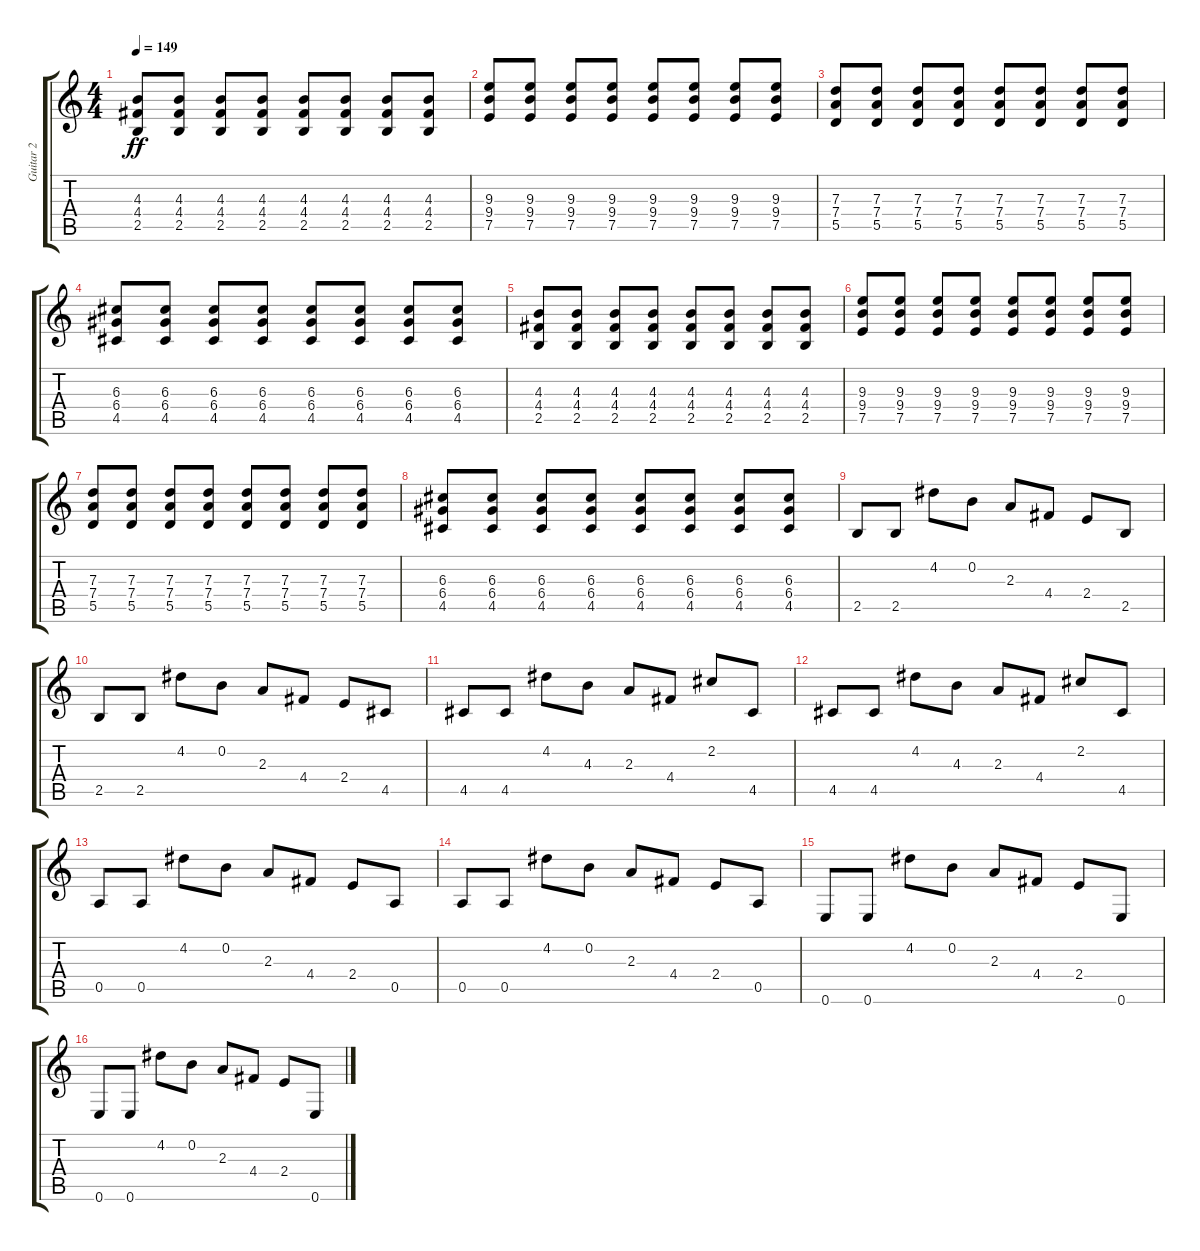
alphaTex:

\track ("Guitar 2" "Guitar 2") {instrument distortionguitar}
\staff {score tabs}
\tuning (E4 B3 G3 D3 A2 E2) {hide}
\ts (4 4)
\tempo 149
\clef g2
\ks c
(4.3 4.4 2.5).8{dy ff} (4.3 4.4 2.5).8 (4.3 4.4 2.5).8 (4.3 4.4 2.5).8 (4.3 4.4 2.5).8 (4.3 4.4 2.5).8 (4.3 4.4 2.5).8 (4.3 4.4 2.5).8 |
(9.3 9.4 7.5).8 (9.3 9.4 7.5).8 (9.3 9.4 7.5).8 (9.3 9.4 7.5).8 (9.3 9.4 7.5).8 (9.3 9.4 7.5).8 (9.3 9.4 7.5).8 (9.3 9.4 7.5).8 |
(7.3 7.4 5.5).8 (7.3 7.4 5.5).8 (7.3 7.4 5.5).8 (7.3 7.4 5.5).8 (7.3 7.4 5.5).8 (7.3 7.4 5.5).8 (7.3 7.4 5.5).8 (7.3 7.4 5.5).8 |
(6.3 6.4 4.5).8 (6.3 6.4 4.5).8 (6.3 6.4 4.5).8 (6.3 6.4 4.5).8 (6.3 6.4 4.5).8 (6.3 6.4 4.5).8 (6.3 6.4 4.5).8 (6.3 6.4 4.5).8 |
(4.3 4.4 2.5).8 (4.3 4.4 2.5).8 (4.3 4.4 2.5).8 (4.3 4.4 2.5).8 (4.3 4.4 2.5).8 (4.3 4.4 2.5).8 (4.3 4.4 2.5).8 (4.3 4.4 2.5).8 |
(9.3 9.4 7.5).8 (9.3 9.4 7.5).8 (9.3 9.4 7.5).8 (9.3 9.4 7.5).8 (9.3 9.4 7.5).8 (9.3 9.4 7.5).8 (9.3 9.4 7.5).8 (9.3 9.4 7.5).8 |
(7.3 7.4 5.5).8 (7.3 7.4 5.5).8 (7.3 7.4 5.5).8 (7.3 7.4 5.5).8 (7.3 7.4 5.5).8 (7.3 7.4 5.5).8 (7.3 7.4 5.5).8 (7.3 7.4 5.5).8 |
(6.3 6.4 4.5).8 (6.3 6.4 4.5).8 (6.3 6.4 4.5).8 (6.3 6.4 4.5).8 (6.3 6.4 4.5).8 (6.3 6.4 4.5).8 (6.3 6.4 4.5).8 (6.3 6.4 4.5).8 |
2.5.8 2.5.8 4.2.8 0.2.8 2.3.8 4.4.8 2.4.8 2.5.8 |
2.5.8 2.5.8 4.2.8 0.2.8 2.3.8 4.4.8 2.4.8 4.5.8 |
4.5.8 4.5.8 4.2.8 4.3.8 2.3.8 4.4.8 2.2.8 4.5.8 |
4.5.8 4.5.8 4.2.8 4.3.8 2.3.8 4.4.8 2.2.8 4.5.8 |
0.5.8 0.5.8 4.2.8 0.2.8 2.3.8 4.4.8 2.4.8 0.5.8 |
0.5.8 0.5.8 4.2.8 0.2.8 2.3.8 4.4.8 2.4.8 0.5.8 |
0.6.8 0.6.8 4.2.8 0.2.8 2.3.8 4.4.8 2.4.8 0.6.8 |
0.6.8 0.6.8 4.2.8 0.2.8 2.3.8 4.4.8 2.4.8 0.6.8
